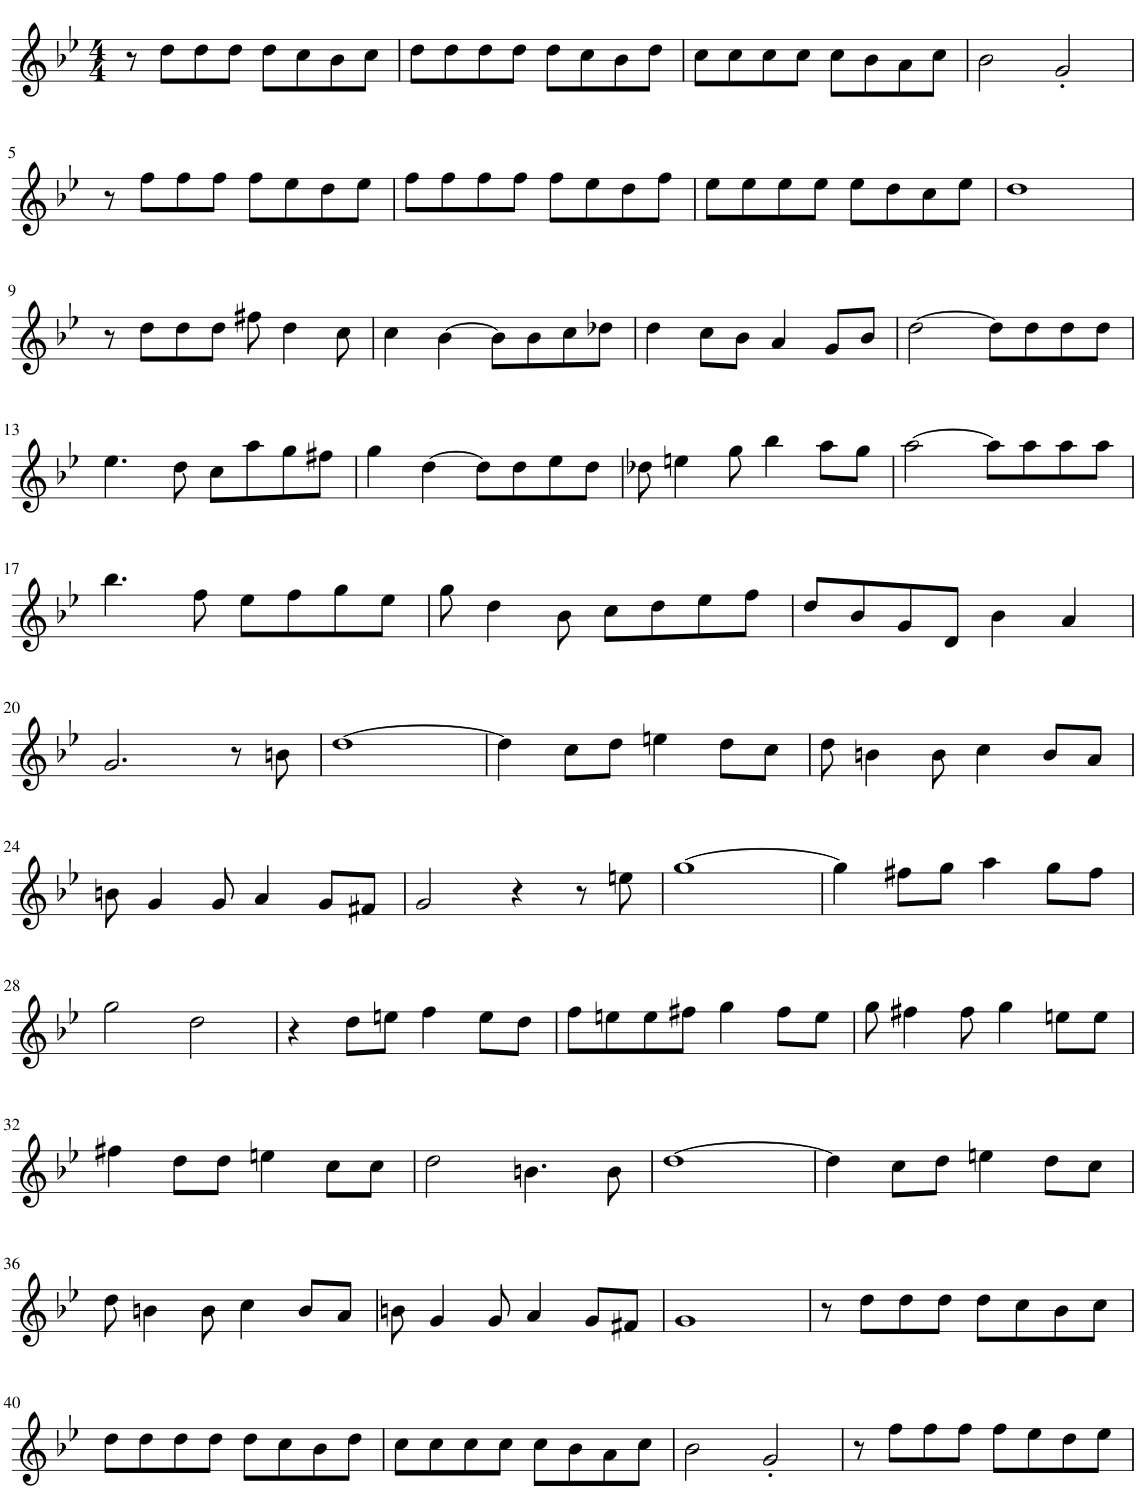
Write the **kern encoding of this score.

**kern
*part1
*staff1
*I"Harmonica
*I'Hmca
*clefG2
*k[b-e-]
*M4/4
=1
8r
8dd\L
8dd\
8dd\J
8dd\L
8cc\
8b-\
8cc\J
=2
8dd\L
8dd\
8dd\
8dd\J
8dd\L
8cc\
8b-\
8dd\J
=3
8cc\L
8cc\
8cc\
8cc\J
8cc\L
8b-\
8a\
8cc\J
=4
2b-\
2g'/
!!LO:LB:g=z
=5
8r
8ff\L
8ff\
8ff\J
8ff\L
8ee-\
8dd\
8ee-\J
=6
8ff\L
8ff\
8ff\
8ff\J
8ff\L
8ee-\
8dd\
8ff\J
=7
8ee-\L
8ee-\
8ee-\
8ee-\J
8ee-\L
8dd\
8cc\
8ee-\J
=8
1dd
!!LO:LB:g=z
=9
8r
8dd\L
8dd\
8dd\J
8ff#X\
4dd\
8cc\
=10
4cc\
[4b-\
8b-\L]
8b-\
8cc\
8dd-X\J
=11
4dd\
8cc\L
8b-\J
4a/
8g/L
8b-/J
=12
[2dd\
8dd\L]
8dd\
8dd\
8dd\J
!!LO:LB:g=z
=13
4.ee-\
8dd\
8cc\L
8aa\
8gg\
8ff#X\J
=14
4gg\
[4dd\
8dd\L]
8dd\
8ee-\
8dd\J
=15
8dd-X\
4een\
8gg\
4bb-\
8aa\L
8gg\J
=16
[2aa\
8aa\L]
8aa\
8aa\
8aa\J
!!LO:LB:g=z
=17
4.bb-\
8ff\
8ee-\L
8ff\
8gg\
8ee-\J
=18
8gg\
4dd\
8b-\
8cc\L
8dd\
8ee-\
8ff\J
=19
8dd/L
8b-/
8g/
8d/J
4b-\
4a/
!!LO:LB:g=z
=20
2.g/
8r
8bn\
=21
[1dd
=22
4dd\]
8cc\L
8dd\J
4een\
8dd\L
8cc\J
=23
8dd\
4bn\
8b\
4cc\
8b/L
8a/J
!!LO:LB:g=z
=24
8bn\
4g/
8g/
4a/
8g/L
8f#X/J
=25
2g/
4r
8r
8een\
=26
[1gg
=27
4gg\]
8ff#X\L
8gg\J
4aa\
8gg\L
8ff#\J
!!LO:LB:g=z
=28
2gg\
2dd\
=29
4r
8dd\L
8een\J
4ff\
8ee\L
8dd\J
=30
8ff\L
8een\
8ee\
8ff#X\J
4gg\
8ff#\L
8ee\J
=31
8gg\
4ff#X\
8ff#\
4gg\
8een\L
8ee\J
!!LO:LB:g=z
=32
4ff#X\
8dd\L
8dd\J
4een\
8cc\L
8cc\J
=33
2dd\
4.bn\
8b\
=34
[1dd
=35
4dd\]
8cc\L
8dd\J
4een\
8dd\L
8cc\J
!!LO:LB:g=z
=36
8dd\
4bn\
8b\
4cc\
8b/L
8a/J
=37
8bn\
4g/
8g/
4a/
8g/L
8f#X/J
=38
1g
=39
8r
8dd\L
8dd\
8dd\J
8dd\L
8cc\
8b-\
8cc\J
!!LO:LB:g=z
=40
8dd\L
8dd\
8dd\
8dd\J
8dd\L
8cc\
8b-\
8dd\J
=41
8cc\L
8cc\
8cc\
8cc\J
8cc\L
8b-\
8a\
8cc\J
=42
2b-\
2g'/
=43
8r
8ff\L
8ff\
8ff\J
8ff\L
8ee-\
8dd\
8ee-\J
=
*-
